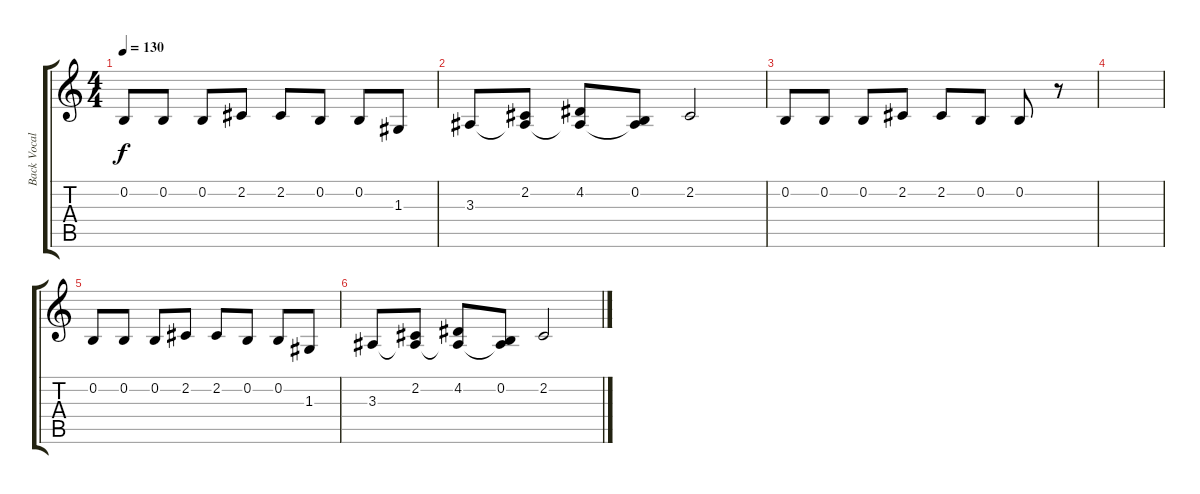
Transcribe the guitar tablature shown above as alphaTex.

\track ("Back Vocal" "Back Vocal") {instrument bassoon}
\staff {score tabs}
\tuning (E4 B3 G3 D3 A2 E2) {hide}
\ts (4 4)
\tempo 130
\clef g2
\ks c
0.2.8{dy f} 0.2.8 0.2.8 2.2.8 2.2.8 0.2.8 0.2.8 1.3.8 |
3.3.8 (2.2 3.3{t}).8 (4.2 3.3{t}).8 (0.2 3.3{t}).8 2.2.2 |
0.2.8 0.2.8 0.2.8 2.2.8 2.2.8 0.2.8 0.2.8 r.8 |
|
0.2.8 0.2.8 0.2.8 2.2.8 2.2.8 0.2.8 0.2.8 1.3.8 |
3.3.8 (2.2 3.3{t}).8 (4.2 3.3{t}).8 (0.2 3.3{t}).8 2.2.2
